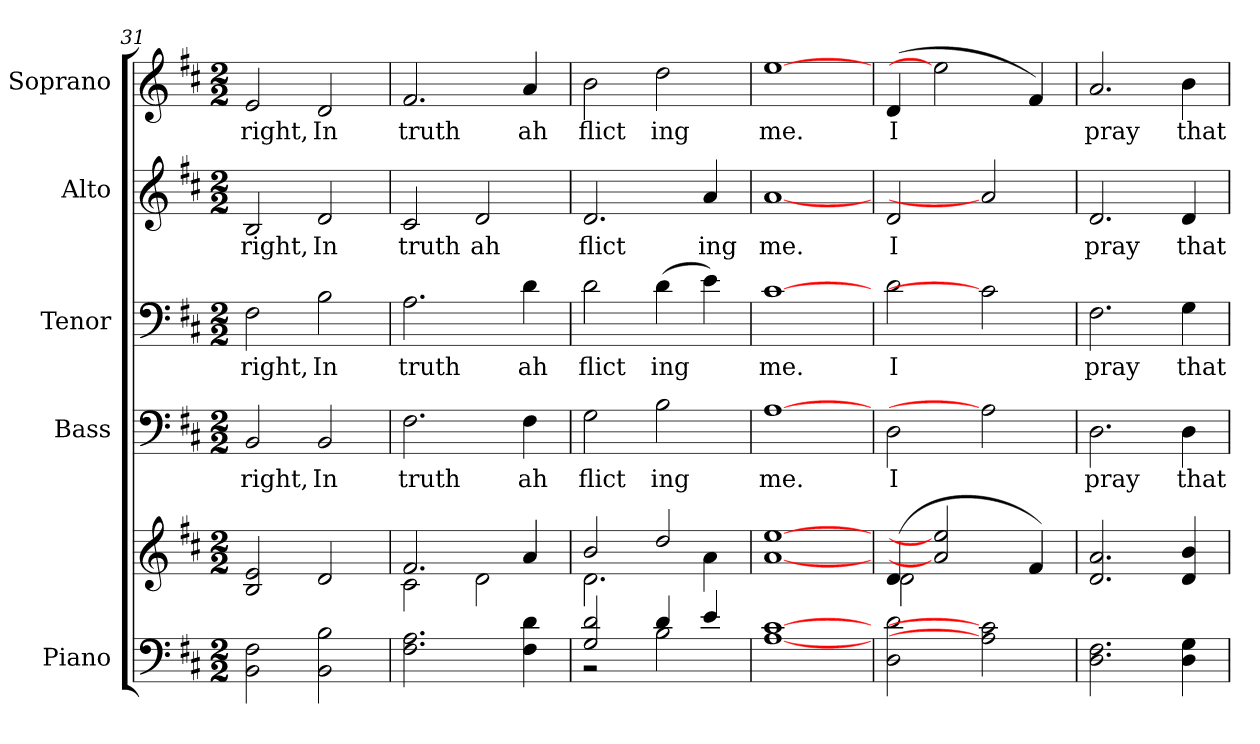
**kern	**kern	**kern	**text	**kern	**text	**kern	**text	**kern	**text
*part5	*part5	*part4	*part4	*part3	*part3	*part2	*part2	*part1	*part1
*staff6	*staff5	*staff4	*staff4	*staff3	*staff3	*staff2	*staff2	*staff1	*staff1
*I"Piano	*	*I"Bass	*	*I"Tenor	*	*I"Alto	*	*I"Soprano	*
*I'Pno.	*	*I'B.	*	*I'T.	*	*I'A.	*	*I'S.	*
*clefF4	*clefG2	*clefF4	*	*clefF4	*	*clefG2	*	*clefG2	*
*k[f#c#]	*k[f#c#]	*k[f#c#]	*	*k[f#c#]	*	*k[f#c#]	*	*k[f#c#]	*
*D:	*D:	*D:	*	*D:	*	*D:	*	*D:	*
*M2/2	*M2/2	*M2/2	*	*M2/2	*	*M2/2	*	*M2/2	*
=31	=31	=31	=31	=31	=31	=31	=31	=31	=31
!	!	!	!LO:LY:b:color=#000000	!	!	!	!	!	!
!	!	!	!	!	!LO:LY:b:color=#000000	!	!	!	!
!	!	!	!	!	!	!	!LO:LY:b:color=#000000	!	!
!	!	!	!	!	!	!	!	!	!LO:LY:b:color=#000000
2BBi\ 2F#i	2Bi/ 2ei	2BBi/	right,	2F#i\	right,	2Bi/	right,	2ei/	right,
!	!	!	!LO:LY:b:color=#000000	!	!	!	!	!	!
!	!	!	!	!	!LO:LY:b:color=#000000	!	!	!	!
!	!	!	!	!	!	!	!LO:LY:b:color=#000000	!	!
!	!	!	!	!	!	!	!	!	!LO:LY:b:color=#000000
2BBi\ 2Bi	2di/	2BBi/	In	2Bi\	In	2di/	In	2di/	In
!!LO:PB:g=z
=32	=32	=32	=32	=32	=32	=32	=32	=32	=32
*	*^	*	*	*	*	*	*	*	*
!	!	!	!	!LO:LY:b:color=#000000	!	!	!	!	!	!
!	!	!	!	!	!	!LO:LY:b:color=#000000	!	!	!	!
!	!	!	!	!	!	!	!	!LO:LY:b:color=#000000	!	!
!	!	!	!	!	!	!	!	!	!	!LO:LY:b:color=#000000
2.F#i\ 2.Ai	2.f#i/	2c#i\	2.F#i\	truth	2.Ai\	truth	2c#i/	truth	2.f#i/	truth
!	!	!	!	!	!	!	!	!LO:LY:b:color=#000000	!	!
.	.	2di\	.	.	.	.	2di/	ah	.	.
!	!	!	!	!LO:LY:b:color=#000000	!	!	!	!	!	!
!	!	!	!	!	!	!LO:LY:b:color=#000000	!	!	!	!
!	!	!	!	!	!	!	!	!	!	!LO:LY:b:color=#000000
4F#i\ 4di	4ai/	.	4F#i\	ah	4di\	ah	.	.	4ai/	ah
=33	=33	=33	=33	=33	=33	=33	=33	=33	=33	=33
*^	*	*	*	*	*	*	*	*	*	*
!	!	!	!	!	!LO:LY:b:color=#000000	!	!	!	!	!	!
!	!	!	!	!	!	!	!LO:LY:b:color=#000000	!	!	!	!
!	!	!	!	!	!	!	!	!	!LO:LY:b:color=#000000	!	!
!	!	!	!	!	!	!	!	!	!	!	!LO:LY:b:color=#000000
2Gi/ 2di	2r	2bi/	2.di\	2Gi\	flict	2di\	flict	2.di/	flict	2bi\	flict
!	!	!	!	!	!LO:LY:b:color=#000000	!	!	!	!	!	!
!	!	!	!	!	!	!	!LO:LY:b:color=#000000	!	!	!	!
!	!	!	!	!	!	!	!	!	!	!	!LO:LY:b:color=#000000
4di/	2Bi\	2ddi/	.	2Bi\	ing	(4di\	ing	.	.	2ddi\	ing
!	!	!	!	!	!	!	!	!	!LO:LY:b:color=#000000	!	!
4ei/	.	.	4ai\	.	.	4ei\)	.	4ai/	ing	.	.
*v	*v	*	*	*	*	*	*	*	*	*	*
*	*v	*v	*	*	*	*	*	*	*	*
=34	=34	=34	=34	=34	=34	=34	=34	=34	=34
*	*^	*	*	*	*	*	*	*	*
!	!	!	!	!LO:LY:b:color=#000000	!	!	!	!	!	!
*	*v	*v	*	*	*	*	*	*	*	*
*	*^	*	*	*	*	*	*	*	*
!	!	!	!	!	!	!LO:LY:b:color=#000000	!	!	!	!
*	*v	*v	*	*	*	*	*	*	*	*
*	*^	*	*	*	*	*	*	*	*
!	!	!	!	!	!	!	!	!LO:LY:b:color=#000000	!	!
*	*v	*v	*	*	*	*	*	*	*	*
*	*^	*	*	*	*	*	*	*	*
!	!	!	!	!	!	!	!	!	!	!LO:LY:b:color=#000000
*	*v	*v	*	*	*	*	*	*	*	*
[1Ai [1c#i	[1ai [1eei	[1Ai	me.	[1c#i	me.	[1ai	me.	[1eei	me.
=35	=35	=35	=35	=35	=35	=35	=35	=35	=35
*	*^	*	*	*	*	*	*	*	*
!	!	!	!	!LO:LY:b:color=#000000	!	!	!	!	!	!
!	!	!	!	!	!	!LO:LY:b:color=#000000	!	!	!	!
!	!	!	!	!	!	!	!	!LO:LY:b:color=#000000	!	!
!	!	!	!	!	!	!	!	!	!	!LO:LY:b:color=#000000
2Di\ 2di	(4di/	2di\	2Di\	I	2di\	I	2di/	I	(4di/	I
.	2ai] 2eei]	.	.	.	.	.	.	.	2eei]	.
2Ai] 2c#i]	.	2ryy	2Ai]	.	2c#i]	.	2ai]	.	.	.
.	4f#i/)	.	.	.	.	.	.	.	4f#i/)	.
*	*v	*v	*	*	*	*	*	*	*	*
=36	=36	=36	=36	=36	=36	=36	=36	=36	=36
!	!	!	!LO:LY:b:color=#000000	!	!	!	!	!	!
!	!	!	!	!	!LO:LY:b:color=#000000	!	!	!	!
!	!	!	!	!	!	!	!LO:LY:b:color=#000000	!	!
!	!	!	!	!	!	!	!	!	!LO:LY:b:color=#000000
2.Di\ 2.F#i	2.di/ 2.ai	2.Di\	pray	2.F#i\	pray	2.di/	pray	2.ai/	pray
!	!	!	!LO:LY:b:color=#000000	!	!	!	!	!	!
!	!	!	!	!	!LO:LY:b:color=#000000	!	!	!	!
!	!	!	!	!	!	!	!LO:LY:b:color=#000000	!	!
!	!	!	!	!	!	!	!	!	!LO:LY:b:color=#000000
4Di\ 4Gi	4di/ 4bi	4Di\	that	4Gi\	that	4di/	that	4bi\	that
=	=	=	=	=	=	=	=	=	=
*-	*-	*-	*-	*-	*-	*-	*-	*-	*-
